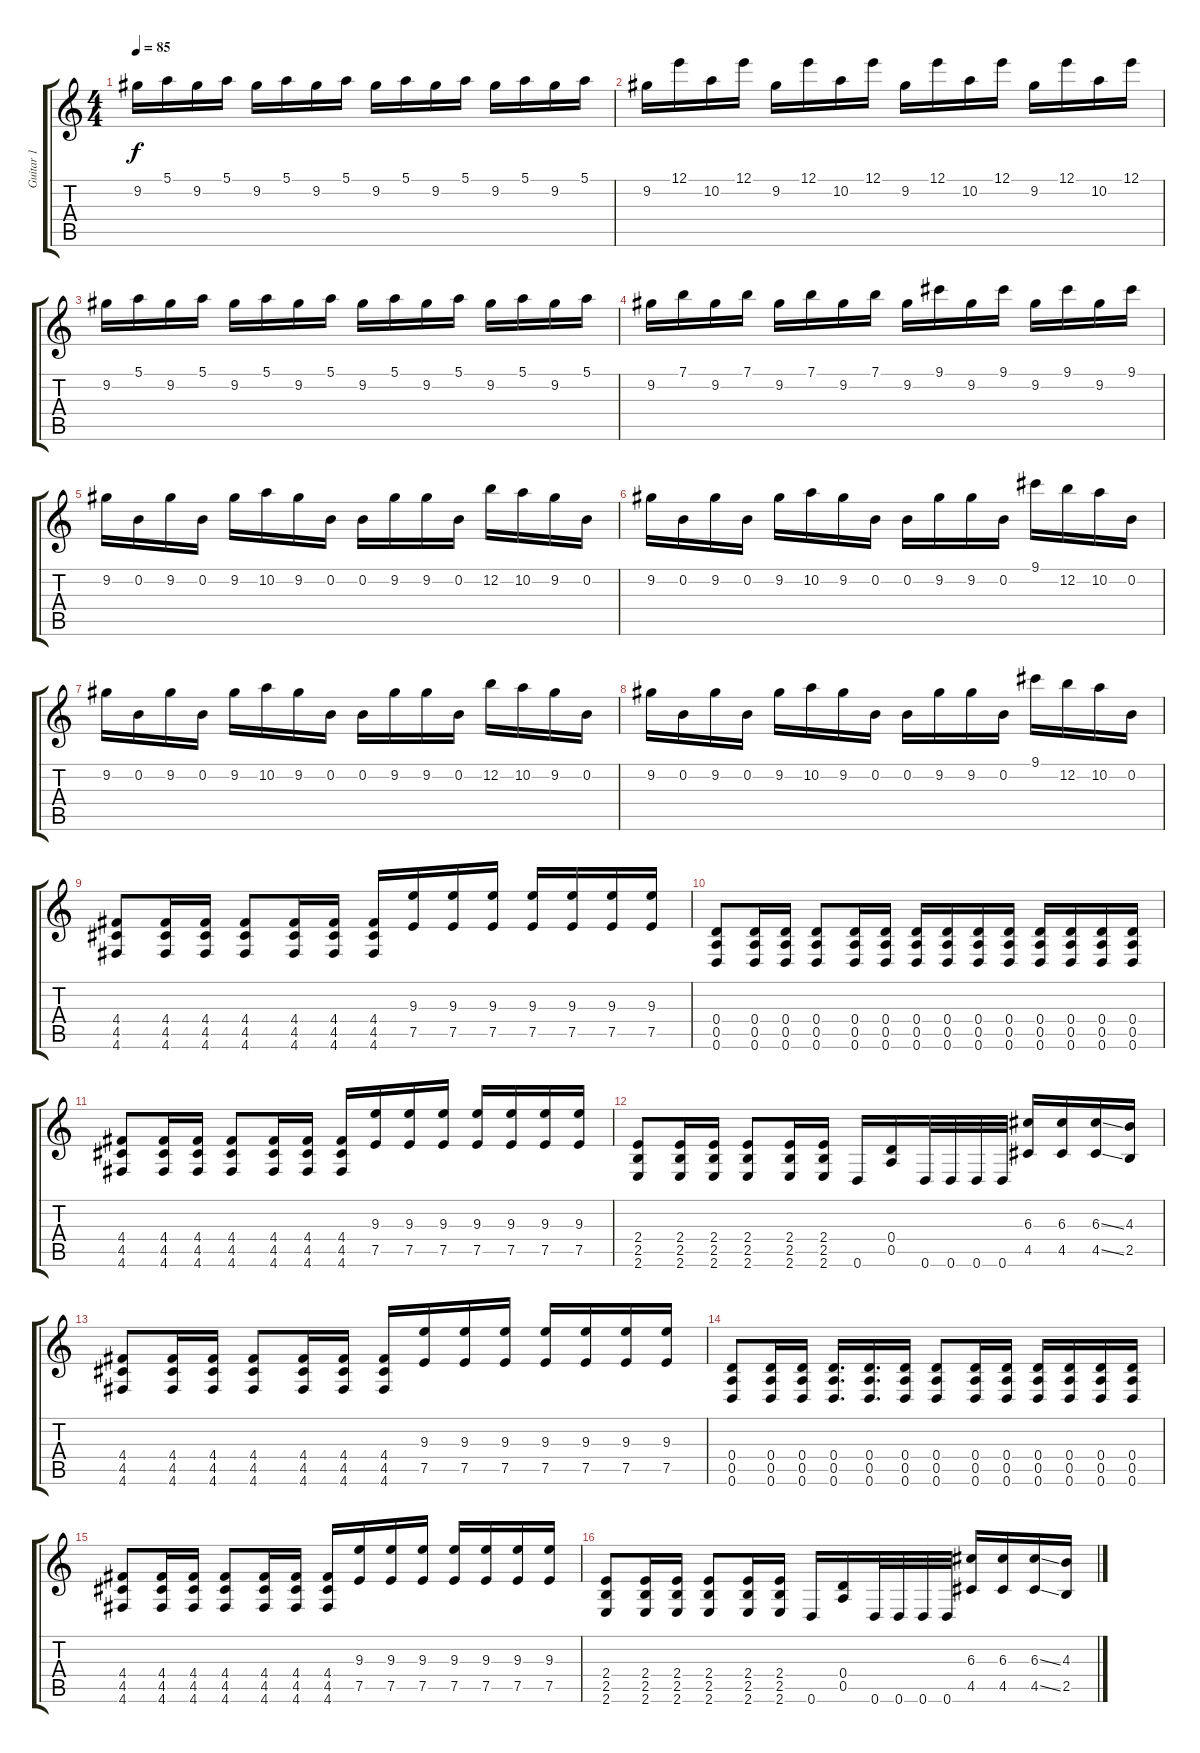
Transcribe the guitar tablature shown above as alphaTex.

\track ("Guitar 1" "Guitar 1") {instrument distortionguitar}
\staff {score tabs}
\tuning (E4 B3 G3 D3 A2 D2) {hide}
\ts (4 4)
\tempo 85
\clef g2
\ks c
9.2.16{dy f} 5.1.16 9.2.16 5.1.16 9.2.16 5.1.16 9.2.16 5.1.16 9.2.16 5.1.16 9.2.16 5.1.16 9.2.16 5.1.16 9.2.16 5.1.16 |
9.2.16 12.1.16 10.2.16 12.1.16 9.2.16 12.1.16 10.2.16 12.1.16 9.2.16 12.1.16 10.2.16 12.1.16 9.2.16 12.1.16 10.2.16 12.1.16 |
9.2.16 5.1.16 9.2.16 5.1.16 9.2.16 5.1.16 9.2.16 5.1.16 9.2.16 5.1.16 9.2.16 5.1.16 9.2.16 5.1.16 9.2.16 5.1.16 |
9.2.16 7.1.16 9.2.16 7.1.16 9.2.16 7.1.16 9.2.16 7.1.16 9.2.16 9.1.16 9.2.16 9.1.16 9.2.16 9.1.16 9.2.16 9.1.16 |
9.2.16 0.2.16 9.2.16 0.2.16 9.2.16 10.2.16 9.2.16 0.2.16 0.2.16 9.2.16 9.2.16 0.2.16 12.2.16 10.2.16 9.2.16 0.2.16 |
9.2.16 0.2.16 9.2.16 0.2.16 9.2.16 10.2.16 9.2.16 0.2.16 0.2.16 9.2.16 9.2.16 0.2.16 9.1.16 12.2.16 10.2.16 0.2.16 |
9.2.16 0.2.16 9.2.16 0.2.16 9.2.16 10.2.16 9.2.16 0.2.16 0.2.16 9.2.16 9.2.16 0.2.16 12.2.16 10.2.16 9.2.16 0.2.16 |
9.2.16 0.2.16 9.2.16 0.2.16 9.2.16 10.2.16 9.2.16 0.2.16 0.2.16 9.2.16 9.2.16 0.2.16 9.1.16 12.2.16 10.2.16 0.2.16 |
(4.4 4.5 4.6).8 (4.4 4.5 4.6).16 (4.4 4.5 4.6).16 (4.4 4.5 4.6).8 (4.4 4.5 4.6).16 (4.4 4.5 4.6).16 (4.4 4.5 4.6).16 (9.3 7.5).16 (9.3 7.5).16 (9.3 7.5).16 (9.3 7.5).16 (9.3 7.5).16 (9.3 7.5).16 (9.3 7.5).16 |
(0.4 0.5 0.6).8 (0.4 0.5 0.6).16 (0.4 0.5 0.6).16 (0.4 0.5 0.6).8 (0.4 0.5 0.6).16 (0.4 0.5 0.6).16 (0.4 0.5 0.6).16 (0.4 0.5 0.6).16 (0.4 0.5 0.6).16 (0.4 0.5 0.6).16 (0.4 0.5 0.6).16 (0.4 0.5 0.6).16 (0.4 0.5 0.6).16 (0.4 0.5 0.6).16 |
(4.4 4.5 4.6).8 (4.4 4.5 4.6).16 (4.4 4.5 4.6).16 (4.4 4.5 4.6).8 (4.4 4.5 4.6).16 (4.4 4.5 4.6).16 (4.4 4.5 4.6).16 (9.3 7.5).16 (9.3 7.5).16 (9.3 7.5).16 (9.3 7.5).16 (9.3 7.5).16 (9.3 7.5).16 (9.3 7.5).16 |
(2.4 2.5 2.6).8 (2.4 2.5 2.6).16 (2.4 2.5 2.6).16 (2.4 2.5 2.6).8 (2.4 2.5 2.6).16 (2.4 2.5 2.6).16 0.6.16 (0.4 0.5).16 0.6.32 0.6.32 0.6.32 0.6.32 (6.3 4.5).16 (6.3 4.5).16 (6.3{ss} 4.5{ss}).16 (4.3 2.5).16 |
(4.4 4.5 4.6).8 (4.4 4.5 4.6).16 (4.4 4.5 4.6).16 (4.4 4.5 4.6).8 (4.4 4.5 4.6).16 (4.4 4.5 4.6).16 (4.4 4.5 4.6).16 (9.3 7.5).16 (9.3 7.5).16 (9.3 7.5).16 (9.3 7.5).16 (9.3 7.5).16 (9.3 7.5).16 (9.3 7.5).16 |
(0.4 0.5 0.6).8 (0.4 0.5 0.6).16 (0.4 0.5 0.6).16 (0.4 0.5 0.6).16{d} (0.4 0.5 0.6).16{d} (0.4 0.5 0.6).16 (0.4 0.5 0.6).8 (0.4 0.5 0.6).16 (0.4 0.5 0.6).16 (0.4 0.5 0.6).16 (0.4 0.5 0.6).16 (0.4 0.5 0.6).16 (0.4 0.5 0.6).16 |
(4.4 4.5 4.6).8 (4.4 4.5 4.6).16 (4.4 4.5 4.6).16 (4.4 4.5 4.6).8 (4.4 4.5 4.6).16 (4.4 4.5 4.6).16 (4.4 4.5 4.6).16 (9.3 7.5).16 (9.3 7.5).16 (9.3 7.5).16 (9.3 7.5).16 (9.3 7.5).16 (9.3 7.5).16 (9.3 7.5).16 |
(2.4 2.5 2.6).8 (2.4 2.5 2.6).16 (2.4 2.5 2.6).16 (2.4 2.5 2.6).8 (2.4 2.5 2.6).16 (2.4 2.5 2.6).16 0.6.16 (0.4 0.5).16 0.6.32 0.6.32 0.6.32 0.6.32 (6.3 4.5).16 (6.3 4.5).16 (6.3{ss} 4.5{ss}).16 (4.3 2.5).16
